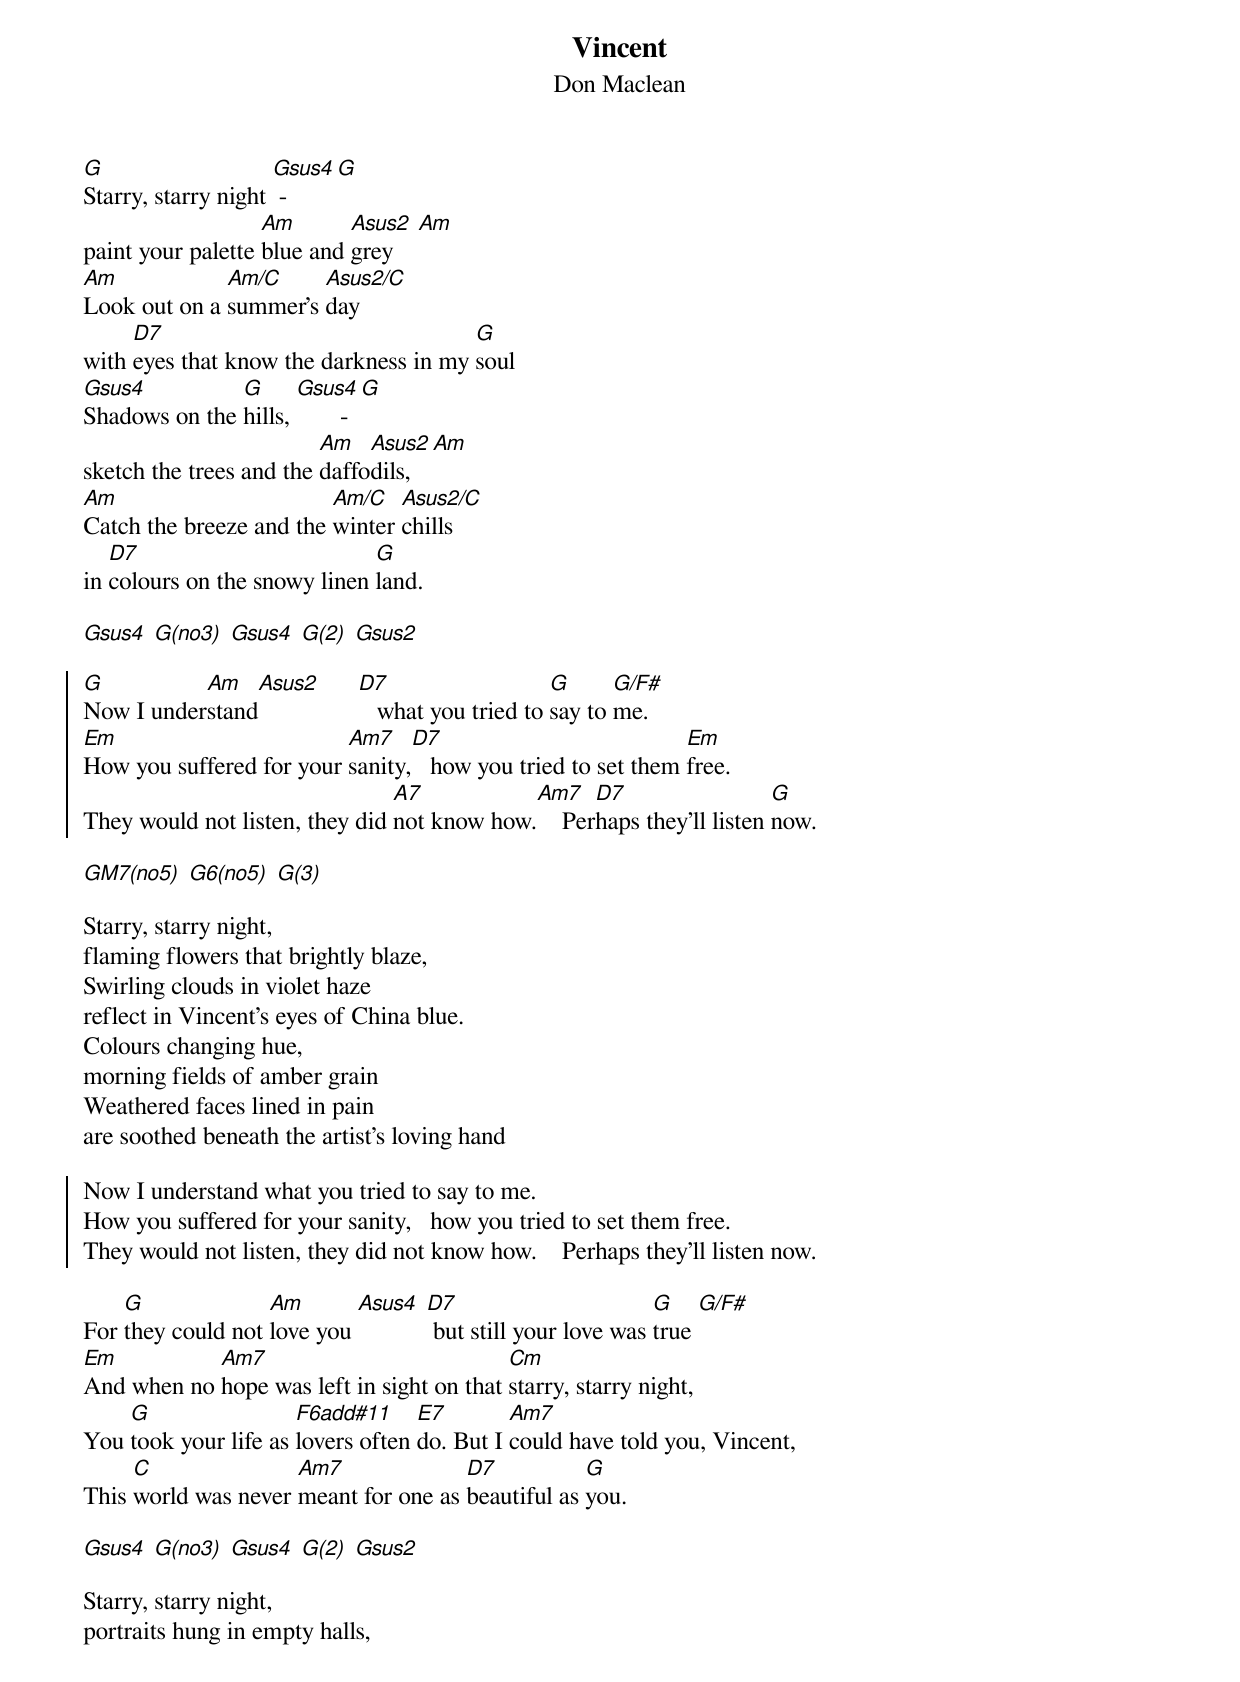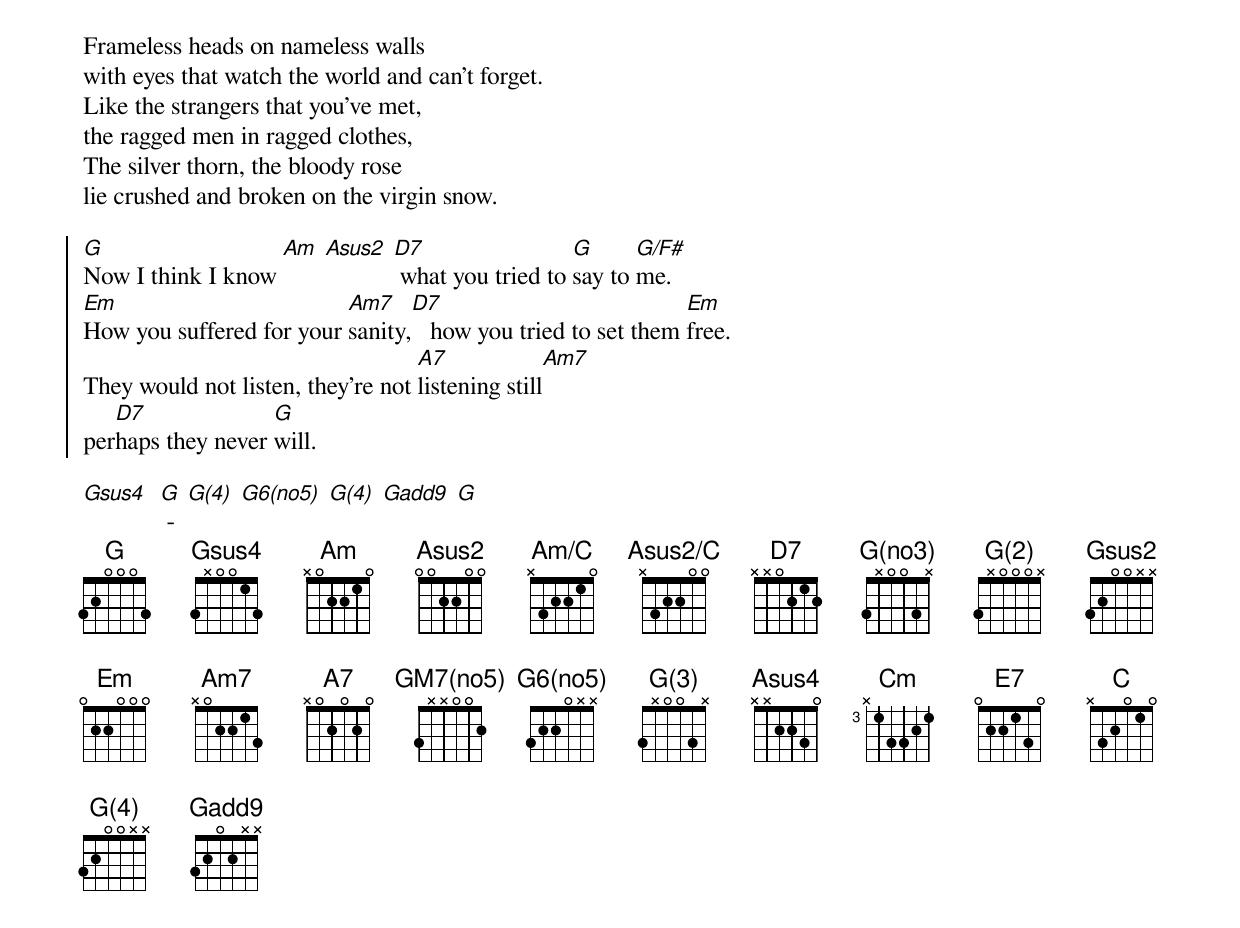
{t: Vincent}
{st: Don Maclean}

{define: Am/C base-fret 0 frets x 3 2 2 1 0}
{define: Asus2/C base-fret 0 frets x 3 2 2 0 0}
{define: Gsus4 base-fret 0 frets 3 x 0 0 1 x}
{define: G(no3) base-fret 0 frets 3 x 0 0 3 x}
{define: G(2) base-fret 0 frets 3 x 0 0 0 x}
{define: Gsus2 base-fret 0 frets 3 2 0 0 x x}
{define: GM7(no5) base-fret 0 frets 3 x x 0 0 2}
{define: G6(no5) base-fret 0 frets 3 x x 0 0 0}
{define: G(3) base-fret 0 frets 3 x 0 0 3 x}
{define: Gsus4 base-fret 0 frets 3 x 0 0 1 3}
{define: G(4) base-fret 0 frets 3 2 0 0 x x}
{define: G6(no5) base-fret 0 frets 3 2 2 0 x x}
{define: Gadd9 base-fret 0 frets 3 2 0 2 x x}

[G]Starry, starry night [Gsus4] - [G]
paint your palette [Am]blue and [Asus2]grey    [Am]
[Am]Look out on a [Am/C]summer's [Asus2/C]day
with [D7]eyes that know the darkness in my [G]soul
[Gsus4]Shadows on the [G]hills, [Gsus4]       - [G]
sketch the trees and the [Am]daffo[Asus2]dils,  [Am]
[Am]Catch the breeze and the [Am/C]winter [Asus2/C]chills
in [D7]colours on the snowy linen [G]land.

[Gsus4] [G(no3)] [Gsus4] [G(2)] [Gsus2]

{soc}
[G]Now I under[Am]stand[Asus2]      [D7]   what you tried to [G]say to [G/F#]me.
[Em]How you suffered for your [Am7]sanity,[D7]   how you tried to set them [Em]free.
They would not listen, they did [A7]not know how.[Am7]    Per[D7]haps they'll listen [G]now.
{eoc}

[GM7(no5)] [G6(no5)] [G(3)]

Starry, starry night,
flaming flowers that brightly blaze,
Swirling clouds in violet haze
reflect in Vincent's eyes of China blue.
Colours changing hue,
morning fields of amber grain
Weathered faces lined in pain
are soothed beneath the artist's loving hand

{soc}
Now I understand what you tried to say to me.
How you suffered for your sanity,   how you tried to set them free.
They would not listen, they did not know how.    Perhaps they'll listen now.
{eoc}

For [G]they could not [Am]love you [Asus4] [D7] but still your love was [G]true [G/F#]
[Em]And when no [Am7]hope was left in sight on that [Cm]starry, starry night,
You [G]took your life as [F6add#11]lovers often [E7]do. But I [Am7]could have told you, Vincent,
This [C]world was never [Am7]meant for one as [D7]beautiful as [G]you.

[Gsus4] [G(no3)] [Gsus4] [G(2)] [Gsus2]

Starry, starry night,
portraits hung in empty halls,
Frameless heads on nameless walls
with eyes that watch the world and can't forget.
Like the strangers that you've met,
the ragged men in ragged clothes,
The silver thorn, the bloody rose
lie crushed and broken on the virgin snow.

{soc}
[G]Now I think I know [Am] [Asus2] [D7] what you tried to [G]say to [G/F#]me.
[Em]How you suffered for your [Am7]sanity,[D7]   how you tried to set them [Em]free.
They would not listen, they're not [A7]listening still[Am7]
per[D7]haps they never [G]will.
{eoc}

[Gsus4]  [G] -  [G(4)] [G6(no5)] [G(4)] [Gadd9] [G]
